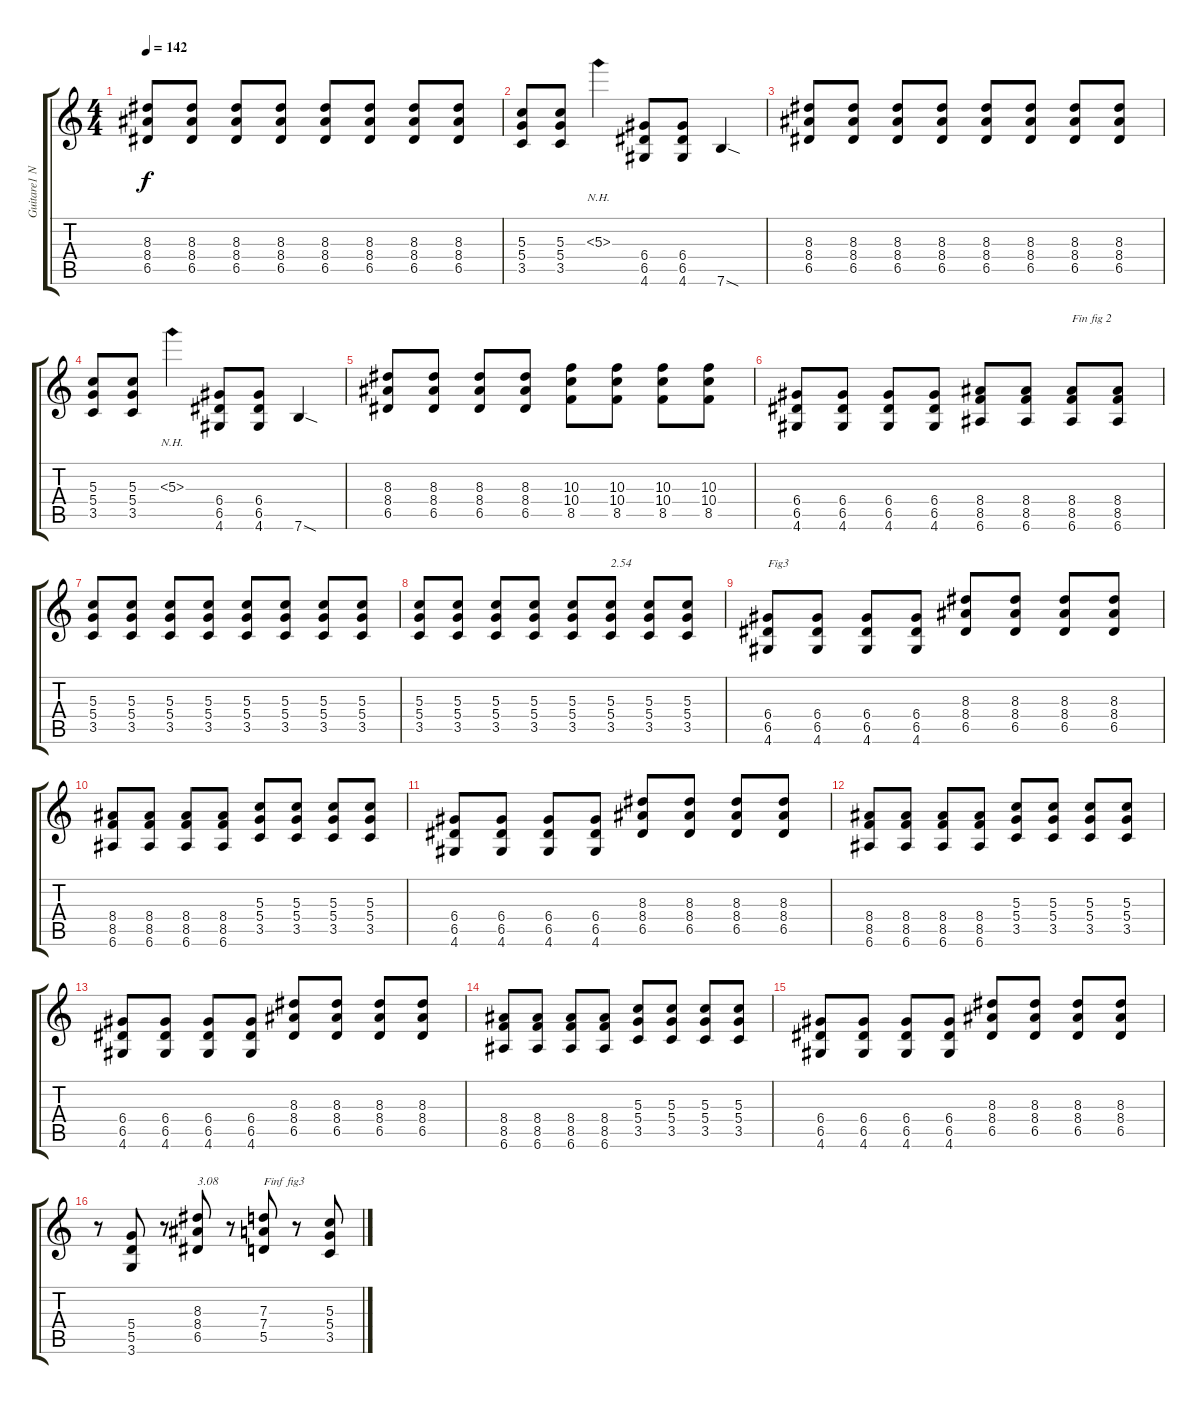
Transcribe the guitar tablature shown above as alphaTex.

\track ("Guitare1 Normal tuning" "Guitare1 N") {instrument overdrivenguitar}
\staff {score tabs}
\tuning (E4 B3 G3 D3 A2 E2) {hide}
\ts (4 4)
\tempo 142
\clef g2
\ks c
(8.3 8.4 6.5).8{dy f} (8.3 8.4 6.5).8 (8.3 8.4 6.5).8 (8.3 8.4 6.5).8 (8.3 8.4 6.5).8 (8.3 8.4 6.5).8 (8.3 8.4 6.5).8 (8.3 8.4 6.5).8 |
(5.3 5.4 3.5).8 (5.3 5.4 3.5).8 5.3{nh}.4 (6.4 6.5 4.6).8 (6.4 6.5 4.6).8 7.6{sod}.4 |
(8.3 8.4 6.5).8 (8.3 8.4 6.5).8 (8.3 8.4 6.5).8 (8.3 8.4 6.5).8 (8.3 8.4 6.5).8 (8.3 8.4 6.5).8 (8.3 8.4 6.5).8 (8.3 8.4 6.5).8 |
(5.3 5.4 3.5).8 (5.3 5.4 3.5).8 5.3{nh}.4 (6.4 6.5 4.6).8 (6.4 6.5 4.6).8 7.6{sod}.4 |
(8.3 8.4 6.5).8 (8.3 8.4 6.5).8 (8.3 8.4 6.5).8 (8.3 8.4 6.5).8 (10.3 10.4 8.5).8 (10.3 10.4 8.5).8 (10.3 10.4 8.5).8 (10.3 10.4 8.5).8 |
(6.4 6.5 4.6).8 (6.4 6.5 4.6).8 (6.4 6.5 4.6).8 (6.4 6.5 4.6).8 (8.4 8.5 6.6).8 (8.4 8.5 6.6).8 (8.4 8.5 6.6).8{txt "Fin fig 2"} (8.4 8.5 6.6).8 |
(5.3 5.4 3.5).8 (5.3 5.4 3.5).8 (5.3 5.4 3.5).8 (5.3 5.4 3.5).8 (5.3 5.4 3.5).8 (5.3 5.4 3.5).8 (5.3 5.4 3.5).8 (5.3 5.4 3.5).8 |
(5.3 5.4 3.5).8 (5.3 5.4 3.5).8 (5.3 5.4 3.5).8 (5.3 5.4 3.5).8 (5.3 5.4 3.5).8 (5.3 5.4 3.5).8{txt "2.54"} (5.3 5.4 3.5).8 (5.3 5.4 3.5).8 |
(6.4 6.5 4.6).8{txt "Fig3"} (6.4 6.5 4.6).8 (6.4 6.5 4.6).8 (6.4 6.5 4.6).8 (8.3 8.4 6.5).8 (8.3 8.4 6.5).8 (8.3 8.4 6.5).8 (8.3 8.4 6.5).8 |
(8.4 8.5 6.6).8 (8.4 8.5 6.6).8 (8.4 8.5 6.6).8 (8.4 8.5 6.6).8 (5.3 5.4 3.5).8 (5.3 5.4 3.5).8 (5.3 5.4 3.5).8 (5.3 5.4 3.5).8 |
(6.4 6.5 4.6).8 (6.4 6.5 4.6).8 (6.4 6.5 4.6).8 (6.4 6.5 4.6).8 (8.3 8.4 6.5).8 (8.3 8.4 6.5).8 (8.3 8.4 6.5).8 (8.3 8.4 6.5).8 |
(8.4 8.5 6.6).8 (8.4 8.5 6.6).8 (8.4 8.5 6.6).8 (8.4 8.5 6.6).8 (5.3 5.4 3.5).8 (5.3 5.4 3.5).8 (5.3 5.4 3.5).8 (5.3 5.4 3.5).8 |
(6.4 6.5 4.6).8 (6.4 6.5 4.6).8 (6.4 6.5 4.6).8 (6.4 6.5 4.6).8 (8.3 8.4 6.5).8 (8.3 8.4 6.5).8 (8.3 8.4 6.5).8 (8.3 8.4 6.5).8 |
(8.4 8.5 6.6).8 (8.4 8.5 6.6).8 (8.4 8.5 6.6).8 (8.4 8.5 6.6).8 (5.3 5.4 3.5).8 (5.3 5.4 3.5).8 (5.3 5.4 3.5).8 (5.3 5.4 3.5).8 |
(6.4 6.5 4.6).8 (6.4 6.5 4.6).8 (6.4 6.5 4.6).8 (6.4 6.5 4.6).8 (8.3 8.4 6.5).8 (8.3 8.4 6.5).8 (8.3 8.4 6.5).8 (8.3 8.4 6.5).8 |
r.8 (5.4 5.5 3.6).8 r.8 (8.3 8.4 6.5).8{txt "3.08"} r.8 (7.3 7.4 5.5).8{txt "Finf fig3"} r.8 (5.3 5.4 3.5).8
